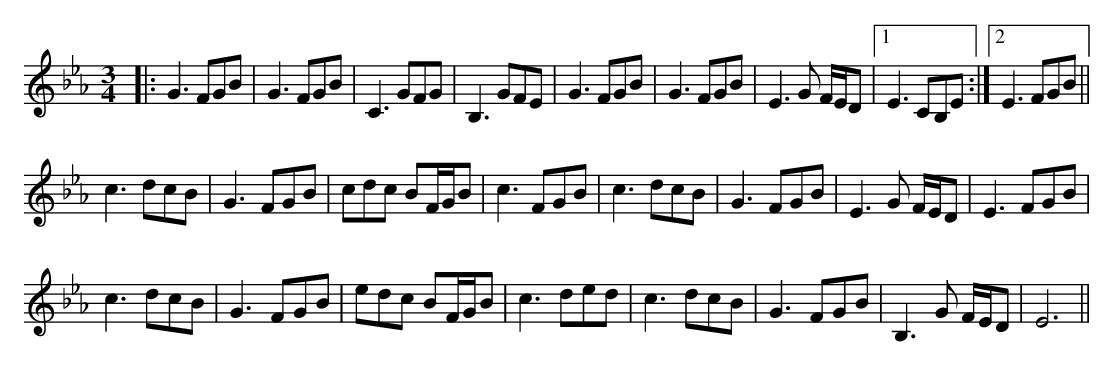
X:1
M:3/4
K:Fdor
|:G3 FGB|G3FGB|C3 GFG|B,3 GFE|G3 FGB|G3FGB|E3 G F/E/D|1 E3 CB,E:|2 E3 FGB||
c3dcB|G3 FGB|cdc BF/G/B|c3 FGB|c3 dcB|G3FGB|E3 G F/E/D|E3 FGB|
c3dcB|G3 FGB|edc BF/G/B|c3ded|c3dcB|G3FGB|B,3 G F/E/D|E6||
